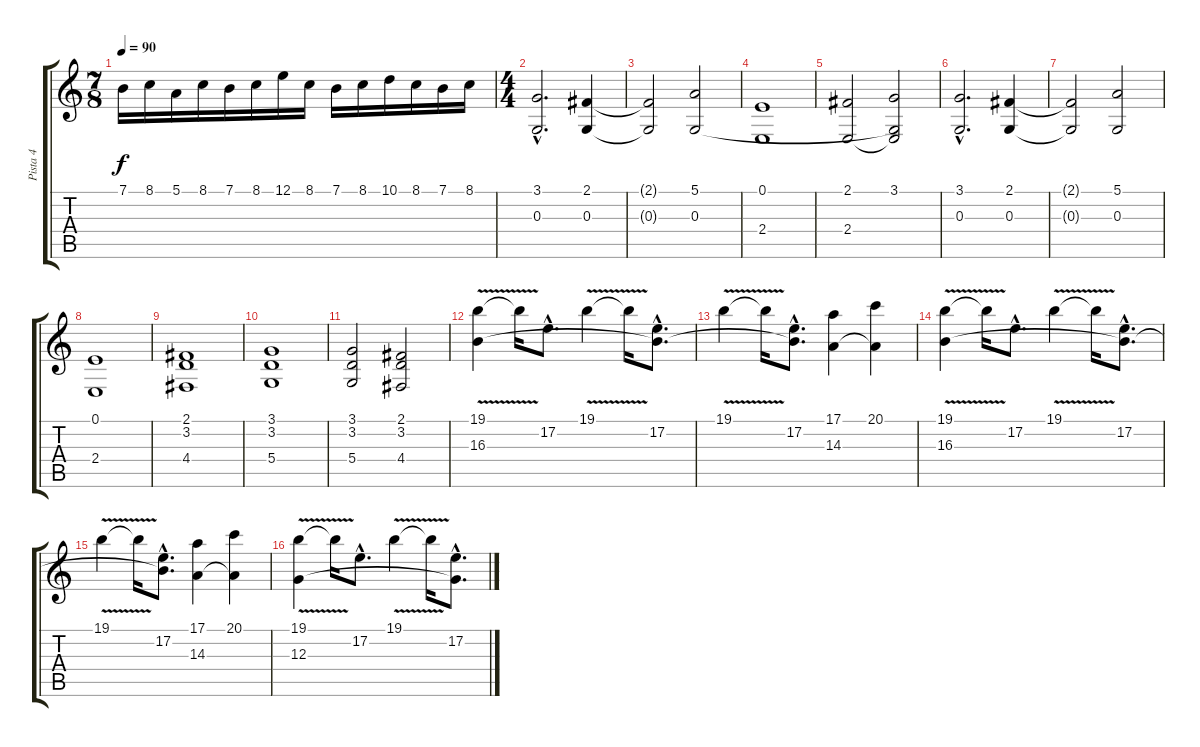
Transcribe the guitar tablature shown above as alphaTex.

\track ("Pista 4" "Pista 4") {instrument stringensemble1}
\staff {score tabs}
\tuning (E4 B3 G3 D3 A2 E2) {hide}
\ts (7 8)
\tempo 90
\clef g2
\ks c
7.1.16{dy f} 8.1.16 5.1.16 8.1.16 7.1.16 8.1.16 12.1.16 8.1.16 7.1.16 8.1.16 10.1.16 8.1.16 7.1.16 8.1.16 |
\ts (4 4)
(3.1{hac} 0.3{hac}).2{d volume 15} (2.1 0.3).4 |
(2.1{t} 0.3{t}).2 (5.1 0.3).2 |
(0.1 2.4).1 |
(2.1 2.4).2 (3.1 0.3{t} 2.4{t}).2 |
(3.1{hac} 0.3{hac}).2{d} (2.1 0.3).4 |
(2.1{t} 0.3{t}).2 (5.1 0.3).2 |
(0.1 2.4).1 |
(2.1 3.2 4.4).1 |
(3.1 3.2 5.4).1 |
(3.1 3.2 5.4).2 (2.1 3.2 4.4).2 |
(19.1{v} 16.3).4{volume 9} 19.1{t}.16 17.2{hac}.8{d} 19.1{v}.4 19.1{t}.16 (17.2{hac} 16.3{hac t}).8{d} |
19.1{v}.4 19.1{t}.16 (17.2{hac} 16.3{hac t}).8{d} (17.1 14.3).4 (20.1 14.3{t}).4 |
(19.1{v} 16.3).4 19.1{t}.16 17.2{hac}.8{d} 19.1{v}.4 19.1{t}.16 (17.2{hac} 16.3{hac t}).8{d} |
19.1{v}.4 19.1{t}.16 (17.2{hac} 16.3{hac t}).8{d} (17.1 14.3).4 (20.1 14.3{t}).4 |
(19.1{v} 12.3).4 19.1{t}.16 17.2{hac}.8{d} 19.1{v}.4 19.1{t}.16 (17.2{hac} 12.3{hac t}).8{d}
